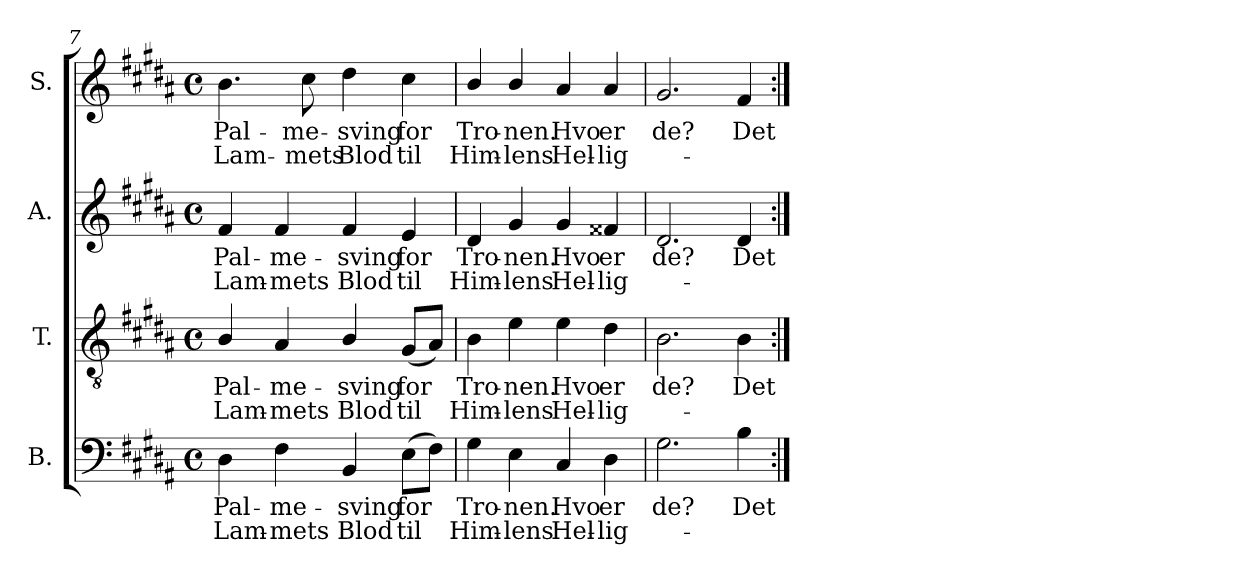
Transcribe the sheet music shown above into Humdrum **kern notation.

**kern	**text	**text	**kern	**text	**text	**kern	**text	**text	**kern	**text	**text
*part4	*part4	*part4	*part3	*part3	*part3	*part2	*part2	*part2	*part1	*part1	*part1
*staff4	*staff4	*staff4	*staff3	*staff3	*staff3	*staff2	*staff2	*staff2	*staff1	*staff1	*staff1
*I"B.	*	*	*I"T.	*	*	*I"A.	*	*	*I"S.	*	*
*I'B.	*	*	*I'T.	*	*	*I'A.	*	*	*I'S.	*	*
*clefF4	*	*	*clefGv2	*	*	*clefG2	*	*	*clefG2	*	*
*	*	*	*ITrd7c12	*	*	*	*	*	*	*	*
*k[f#c#g#d#a#]	*	*	*k[f#c#g#d#a#]	*	*	*k[f#c#g#d#a#]	*	*	*k[f#c#g#d#a#]	*	*
*B:	*	*	*B:	*	*	*B:	*	*	*B:	*	*
*M4/4	*	*	*M4/4	*	*	*M4/4	*	*	*M4/4	*	*
*met(c)	*	*	*met(c)	*	*	*met(c)	*	*	*met(c)	*	*
=7	=7	=7	=7	=7	=7	=7	=7	=7	=7	=7	=7
!	!LO:LY:b:color=#000000	!LO:LY:b:color=#000000	!	!	!	!	!	!	!	!	!
!	!	!	!	!LO:LY:b:color=#000000	!LO:LY:b:color=#000000	!	!	!	!	!	!
!	!	!	!	!	!	!	!LO:LY:b:color=#000000	!LO:LY:b:color=#000000	!	!	!
!	!	!	!	!	!	!	!	!	!	!LO:LY:b:color=#000000	!LO:LY:b:color=#000000
4D#i\	Pal-	Lam-	4BBi/	Pal-	Lam-	4f#i/	Pal-	Lam-	4.bi\	Pal-	Lam-
!	!LO:LY:b:color=#000000	!LO:LY:b:color=#000000	!	!	!	!	!	!	!	!	!
!	!	!	!	!LO:LY:b:color=#000000	!LO:LY:b:color=#000000	!	!	!	!	!	!
!	!	!	!	!	!	!	!LO:LY:b:color=#000000	!LO:LY:b:color=#000000	!	!	!
4F#i\	-me-	-mets	4AA#i/	-me-	-mets	4f#i/	-me-	-mets	.	.	.
!	!	!	!	!	!	!	!	!	!	!LO:LY:b:color=#000000	!LO:LY:b:color=#000000
.	.	.	.	.	.	.	.	.	8cc#i\	-me-	-mets
!	!LO:LY:b:color=#000000	!LO:LY:b:color=#000000	!	!	!	!	!	!	!	!	!
!	!	!	!	!LO:LY:b:color=#000000	!LO:LY:b:color=#000000	!	!	!	!	!	!
!	!	!	!	!	!	!	!LO:LY:b:color=#000000	!LO:LY:b:color=#000000	!	!	!
!	!	!	!	!	!	!	!	!	!	!LO:LY:b:color=#000000	!LO:LY:b:color=#000000
4BBi/	-sving	Blod	4BBi/	-sving	Blod	4f#i/	-sving	Blod	4dd#i\	-sving	Blod
!	!LO:LY:b:color=#000000	!LO:LY:b:color=#000000	!	!	!	!	!	!	!	!	!
!	!	!	!	!LO:LY:b:color=#000000	!LO:LY:b:color=#000000	!	!	!	!	!	!
!	!	!	!	!	!	!	!LO:LY:b:color=#000000	!LO:LY:b:color=#000000	!	!	!
!	!	!	!	!	!	!	!	!	!	!LO:LY:b:color=#000000	!LO:LY:b:color=#000000
(8Ei\L	for	til	(8GG#i/L	for	til	4ei/	for	til	4cc#i\	for	til
8F#i\J)	.	.	8AA#i/J)	.	.	.	.	.	.	.	.
=8	=8	=8	=8	=8	=8	=8	=8	=8	=8	=8	=8
!	!LO:LY:b:color=#000000	!LO:LY:b:color=#000000	!	!	!	!	!	!	!	!	!
!	!	!	!	!LO:LY:b:color=#000000	!LO:LY:b:color=#000000	!	!	!	!	!	!
!	!	!	!	!	!	!	!LO:LY:b:color=#000000	!LO:LY:b:color=#000000	!	!	!
!	!	!	!	!	!	!	!	!	!	!LO:LY:b:color=#000000	!LO:LY:b:color=#000000
4G#i\	Tro-	Him-	4BBi\	Tro-	Him-	4d#i/	Tro-	Him-	4bi/	Tro-	Him-
!	!LO:LY:b:color=#000000	!LO:LY:b:color=#000000	!	!	!	!	!	!	!	!	!
!	!	!	!	!LO:LY:b:color=#000000	!LO:LY:b:color=#000000	!	!	!	!	!	!
!	!	!	!	!	!	!	!LO:LY:b:color=#000000	!LO:LY:b:color=#000000	!	!	!
!	!	!	!	!	!	!	!	!	!	!LO:LY:b:color=#000000	!LO:LY:b:color=#000000
4Ei\	-nen.	-lens	4Ei\	-nen.	-lens	4g#i/	-nen.	-lens	4bi/	-nen.	-lens
!	!LO:LY:b:color=#000000	!LO:LY:b:color=#000000	!	!	!	!	!	!	!	!	!
!	!	!	!	!LO:LY:b:color=#000000	!LO:LY:b:color=#000000	!	!	!	!	!	!
!	!	!	!	!	!	!	!LO:LY:b:color=#000000	!LO:LY:b:color=#000000	!	!	!
!	!	!	!	!	!	!	!	!	!	!LO:LY:b:color=#000000	!LO:LY:b:color=#000000
4C#i/	Hvo	Hel-	4Ei\	Hvo	Hel-	4g#i/	Hvo	Hel-	4a#i/	Hvo	Hel-
!	!LO:LY:b:color=#000000	!LO:LY:b:color=#000000	!	!	!	!	!	!	!	!	!
!	!	!	!	!LO:LY:b:color=#000000	!LO:LY:b:color=#000000	!	!	!	!	!	!
!	!	!	!	!	!	!	!LO:LY:b:color=#000000	!LO:LY:b:color=#000000	!	!	!
!	!	!	!	!	!	!	!	!	!	!LO:LY:b:color=#000000	!LO:LY:b:color=#000000
4D#i\	er	-lig-	4D#i\	er	-lig-	4f##Xi/	er	-lig-	4a#i/	er	-lig-
=9	=9	=9	=9	=9	=9	=9	=9	=9	=9	=9	=9
!	!LO:LY:b:color=#000000	!	!	!	!	!	!	!	!	!	!
!	!	!	!	!LO:LY:b:color=#000000	!	!	!	!	!	!	!
!	!	!	!	!	!	!	!LO:LY:b:color=#000000	!	!	!	!
!	!	!	!	!	!	!	!	!	!	!LO:LY:b:color=#000000	!
2.G#i\	de?	.	2.BBi\	de?	.	2.d#i/	de?	.	2.g#i/	de?	.
!	!LO:LY:b:color=#000000	!	!	!	!	!	!	!	!	!	!
!	!	!	!	!LO:LY:b:color=#000000	!	!	!	!	!	!	!
!	!	!	!	!	!	!	!LO:LY:b:color=#000000	!	!	!	!
!	!	!	!	!	!	!	!	!	!	!LO:LY:b:color=#000000	!
4Bi\	Det	.	4BBi\	Det	.	4d#i/	Det	.	4f#i/	Det	.
=:|!	=:|!	=:|!	=:|!	=:|!	=:|!	=:|!	=:|!	=:|!	=:|!	=:|!	=:|!
*-	*-	*-	*-	*-	*-	*-	*-	*-	*-	*-	*-
